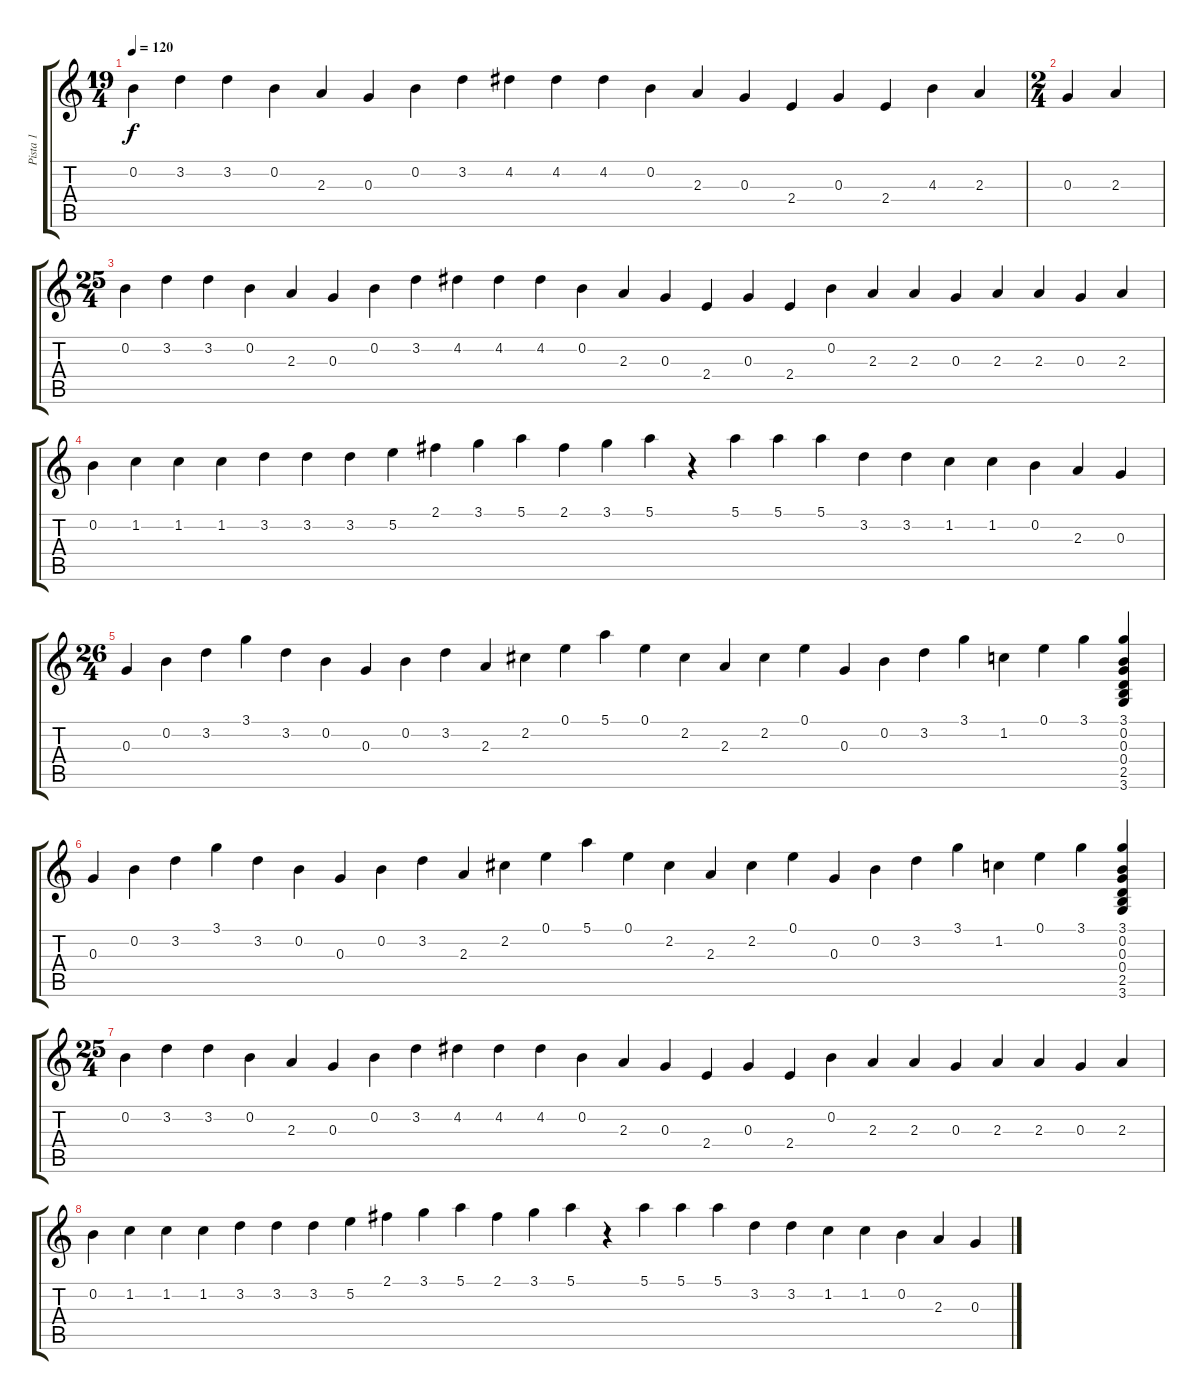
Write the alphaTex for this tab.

\track ("Pista 1" "Pista 1") {instrument acousticguitarnylon}
\staff {score tabs}
\tuning (E4 B3 G3 D3 A2 E2) {hide}
\ts (19 4)
\tempo 120
\clef g2
\ks c
0.2.4{dy f} 3.2.4 3.2.4 0.2.4 2.3.4 0.3.4 0.2.4 3.2.4 4.2.4 4.2.4 4.2.4 0.2.4 2.3.4 0.3.4 2.4.4 0.3.4 2.4.4 4.3.4 2.3.4 |
\ts (2 4)
0.3.4 2.3.4 |
\ts (25 4)
0.2.4 3.2.4 3.2.4 0.2.4 2.3.4 0.3.4 0.2.4 3.2.4 4.2.4 4.2.4 4.2.4 0.2.4 2.3.4 0.3.4 2.4.4 0.3.4 2.4.4 0.2.4 2.3.4 2.3.4 0.3.4 2.3.4 2.3.4 0.3.4 2.3.4 |
0.2.4 1.2.4 1.2.4 1.2.4 3.2.4 3.2.4 3.2.4 5.2.4 2.1.4 3.1.4 5.1.4 2.1.4 3.1.4 5.1.4 r.4 5.1.4 5.1.4 5.1.4 3.2.4 3.2.4 1.2.4 1.2.4 0.2.4 2.3.4 0.3.4 |
\ts (26 4)
0.3.4 0.2.4 3.2.4 3.1.4 3.2.4 0.2.4 0.3.4 0.2.4 3.2.4 2.3.4 2.2.4 0.1.4 5.1.4 0.1.4 2.2.4 2.3.4 2.2.4 0.1.4 0.3.4 0.2.4 3.2.4 3.1.4 1.2.4 0.1.4 3.1.4 (3.1 0.2 0.3 0.4 2.5 3.6).4 |
0.3.4 0.2.4 3.2.4 3.1.4 3.2.4 0.2.4 0.3.4 0.2.4 3.2.4 2.3.4 2.2.4 0.1.4 5.1.4 0.1.4 2.2.4 2.3.4 2.2.4 0.1.4 0.3.4 0.2.4 3.2.4 3.1.4 1.2.4 0.1.4 3.1.4 (3.1 0.2 0.3 0.4 2.5 3.6).4 |
\ts (25 4)
0.2.4 3.2.4 3.2.4 0.2.4 2.3.4 0.3.4 0.2.4 3.2.4 4.2.4 4.2.4 4.2.4 0.2.4 2.3.4 0.3.4 2.4.4 0.3.4 2.4.4 0.2.4 2.3.4 2.3.4 0.3.4 2.3.4 2.3.4 0.3.4 2.3.4 |
0.2.4 1.2.4 1.2.4 1.2.4 3.2.4 3.2.4 3.2.4 5.2.4 2.1.4 3.1.4 5.1.4 2.1.4 3.1.4 5.1.4 r.4 5.1.4 5.1.4 5.1.4 3.2.4 3.2.4 1.2.4 1.2.4 0.2.4 2.3.4 0.3.4
